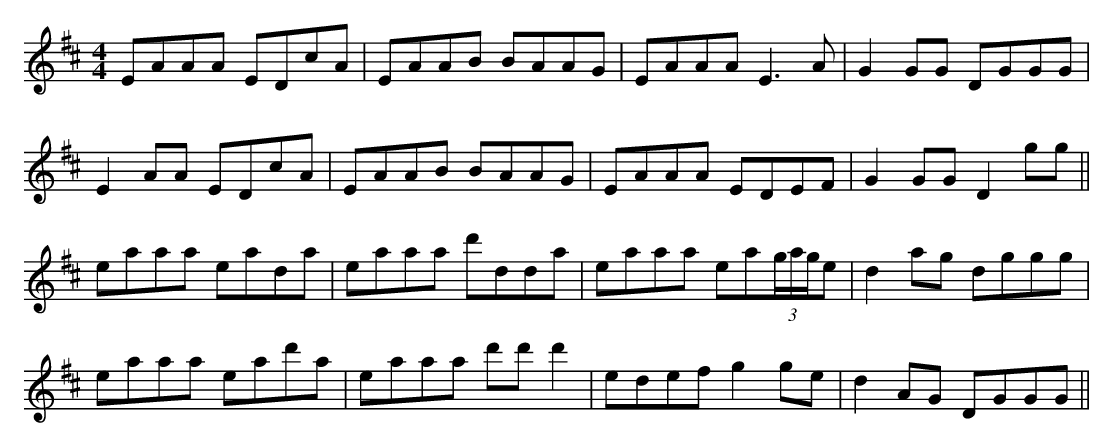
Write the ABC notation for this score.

X:1
M:4/4
K:Amix
EAAA EDcA|EAAB BAAG|EAAA E3A|G2GG DGGG|
E2AA EDcA|EAAB BAAG|EAAA EDEF|G2GG D2gg||
eaaa eada|eaaa d'dda|eaaa ea(3g/a/g/e|d2ag dggg|
eaaa ead'a|eaaa d'd'd'2|edef g2ge|d2AG DGGG||
